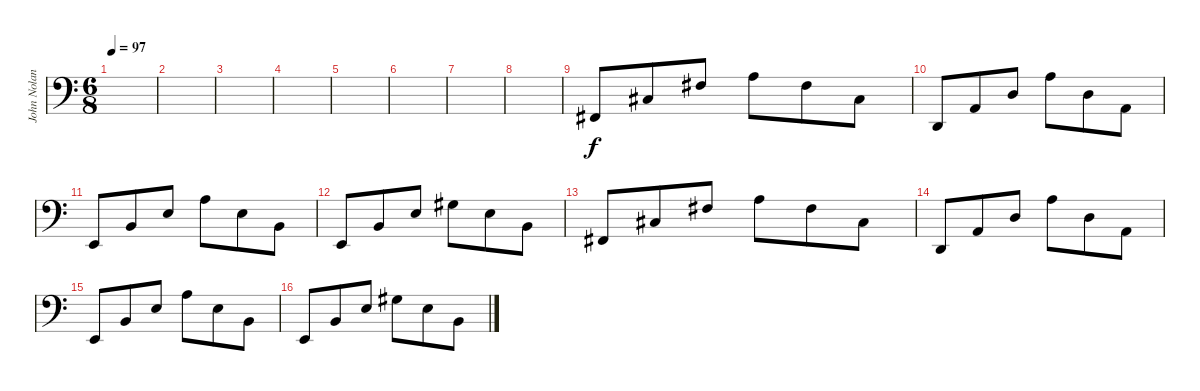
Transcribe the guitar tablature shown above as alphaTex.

\track ("John Nolan" "John Nolan") {instrument acousticgrandpiano}
\staff {score}
\tuning (C3 G2 D2 A1 E1 B0) {hide}
\ts (6 8)
\tempo 97
\clef f4
\ks c
|
|
|
|
|
|
|
|
4.3.8 6.2.8 6.1.8 9.1.8 6.1.8 6.2.8 |
5.4.8 7.3.8 7.2.8 9.1.8 7.2.8 7.3.8 |
7.4.8 4.2.8 4.1.8 9.1.8 9.2.8 9.3.8 |
7.4.8 9.3.8 9.2.8 8.1.8 9.2.8 9.3.8 |
9.4.8 6.2.8 6.1.8 9.1.8 6.1.8 6.2.8 |
5.4.8 7.3.8 7.2.8 9.1.8 7.2.8 7.3.8 |
7.4.8 4.2.8 4.1.8 9.1.8 9.2.8 9.3.8 |
7.4.8 9.3.8 9.2.8 8.1.8 9.2.8 9.3.8
